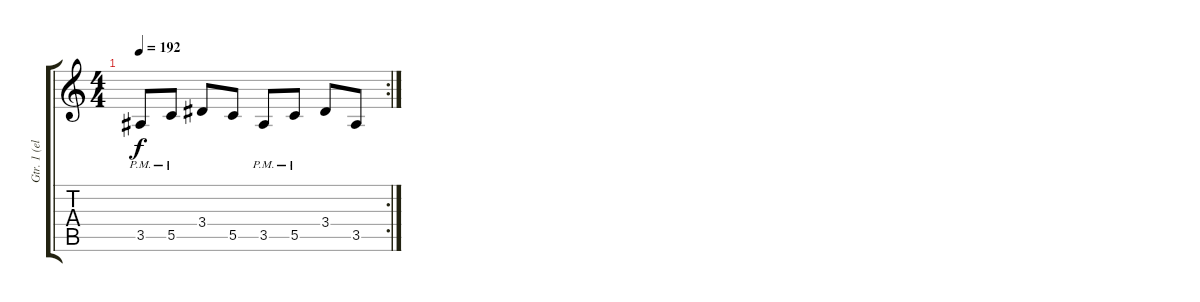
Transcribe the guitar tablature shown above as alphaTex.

\track ("Gtr. 1 (elec. w/dist.) [Alexi Laiho]" "Gtr. 1 (el") {instrument distortionguitar}
\staff {score tabs}
\tuning (D4 A3 F3 C3 G2 C2) {hide}
\rc 2
\ts (4 4)
\tempo 192
\clef g2
\ks c
3.5{pm}.8{dy f} 5.5{pm}.8 3.4.8 5.5.8 3.5{pm}.8 5.5{pm}.8 3.4.8 3.5.8
